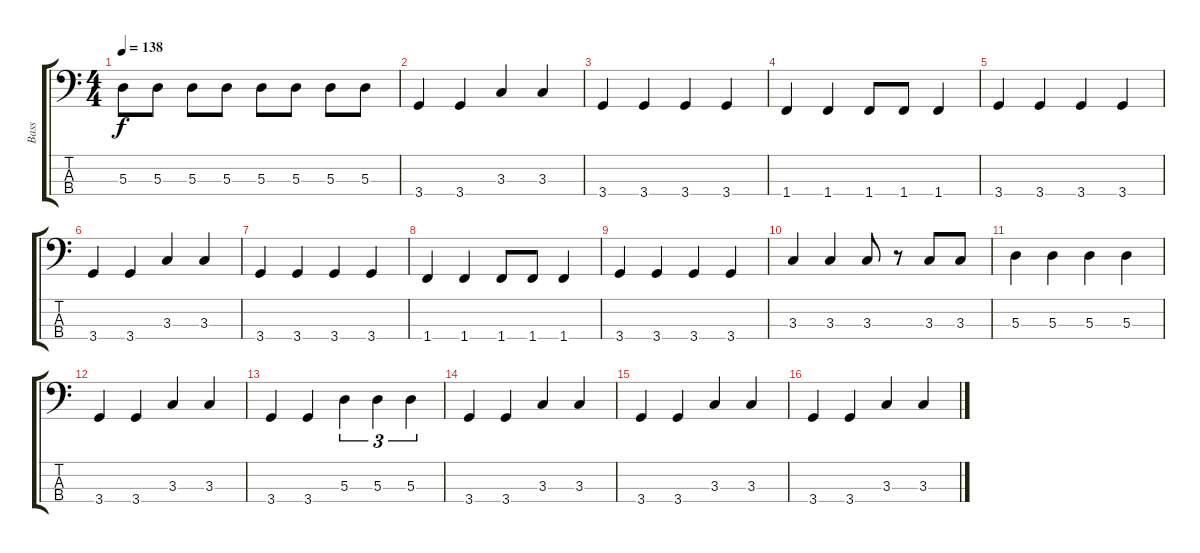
\track ("Bass" "Bass") {instrument electricbassfinger}
\staff {score tabs}
\tuning (G2 D2 A1 E1) {hide}
\ts (4 4)
\tempo 138
\clef f4
\ks c
5.3.8{dy f} 5.3.8 5.3.8 5.3.8 5.3.8 5.3.8 5.3.8 5.3.8 |
3.4.4 3.4.4 3.3.4 3.3.4 |
3.4.4 3.4.4 3.4.4 3.4.4 |
1.4.4 1.4.4 1.4.8 1.4.8 1.4.4 |
3.4.4 3.4.4 3.4.4 3.4.4 |
3.4.4 3.4.4 3.3.4 3.3.4 |
3.4.4 3.4.4 3.4.4 3.4.4 |
1.4.4 1.4.4 1.4.8 1.4.8 1.4.4 |
3.4.4 3.4.4 3.4.4 3.4.4 |
3.3.4 3.3.4 3.3.8 r.8 3.3.8 3.3.8 |
5.3.4 5.3.4 5.3.4 5.3.4 |
3.4.4 3.4.4 3.3.4 3.3.4 |
3.4.4 3.4.4 5.3.4{tu (3 2)} 5.3.4{tu (3 2)} 5.3.4{tu (3 2)} |
3.4.4 3.4.4 3.3.4 3.3.4 |
3.4.4 3.4.4 3.3.4 3.3.4 |
3.4.4 3.4.4 3.3.4 3.3.4
